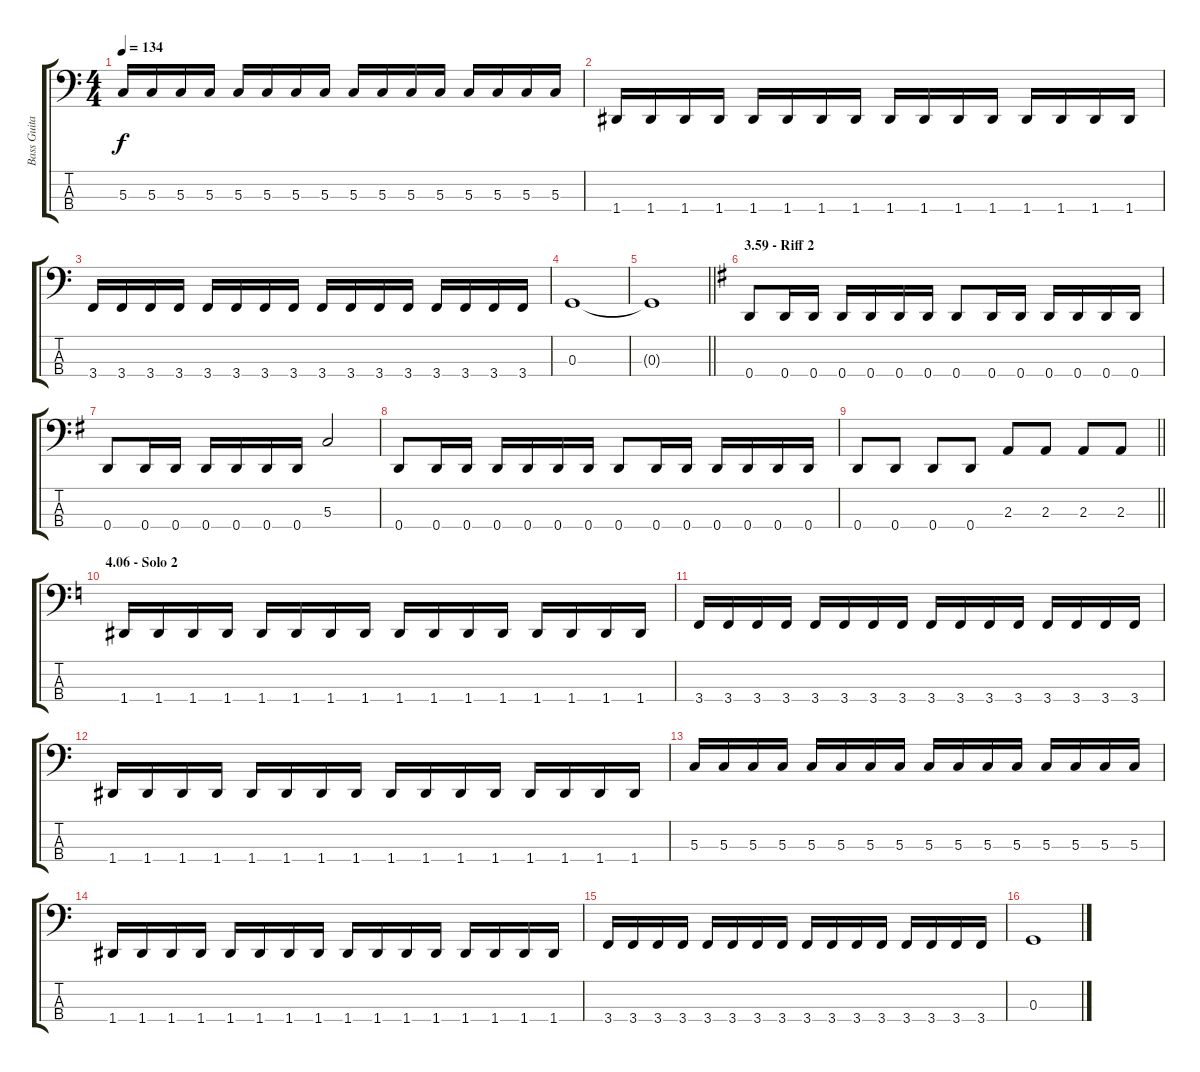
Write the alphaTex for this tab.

\track ("Bass Guitar" "Bass Guita") {instrument electricbassfinger}
\staff {score tabs}
\tuning (F2 C2 G1 D1) {hide}
\ts (4 4)
\tempo 134
\clef f4
\ks aminor
5.3.16{dy f} 5.3.16 5.3.16 5.3.16 5.3.16 5.3.16 5.3.16 5.3.16 5.3.16 5.3.16 5.3.16 5.3.16 5.3.16 5.3.16 5.3.16 5.3.16 |
1.4.16 1.4.16 1.4.16 1.4.16 1.4.16 1.4.16 1.4.16 1.4.16 1.4.16 1.4.16 1.4.16 1.4.16 1.4.16 1.4.16 1.4.16 1.4.16 |
3.4.16 3.4.16 3.4.16 3.4.16 3.4.16 3.4.16 3.4.16 3.4.16 3.4.16 3.4.16 3.4.16 3.4.16 3.4.16 3.4.16 3.4.16 3.4.16 |
0.3.1 |
\barLineRight lightlight
0.3{t}.1 |
\section ("" "3.59 - Riff 2")
\ks eminor
0.4.8 0.4.16 0.4.16 0.4.16 0.4.16 0.4.16 0.4.16 0.4.8 0.4.16 0.4.16 0.4.16 0.4.16 0.4.16 0.4.16 |
0.4.8 0.4.16 0.4.16 0.4.16 0.4.16 0.4.16 0.4.16 5.3.2 |
0.4.8 0.4.16 0.4.16 0.4.16 0.4.16 0.4.16 0.4.16 0.4.8 0.4.16 0.4.16 0.4.16 0.4.16 0.4.16 0.4.16 |
\barLineRight lightlight
0.4.8 0.4.8 0.4.8 0.4.8 2.3.8 2.3.8 2.3.8 2.3.8 |
\section ("" "4.06 - Solo 2")
\ks aminor
1.4.16 1.4.16 1.4.16 1.4.16 1.4.16 1.4.16 1.4.16 1.4.16 1.4.16 1.4.16 1.4.16 1.4.16 1.4.16 1.4.16 1.4.16 1.4.16 |
3.4.16 3.4.16 3.4.16 3.4.16 3.4.16 3.4.16 3.4.16 3.4.16 3.4.16 3.4.16 3.4.16 3.4.16 3.4.16 3.4.16 3.4.16 3.4.16 |
1.4.16 1.4.16 1.4.16 1.4.16 1.4.16 1.4.16 1.4.16 1.4.16 1.4.16 1.4.16 1.4.16 1.4.16 1.4.16 1.4.16 1.4.16 1.4.16 |
5.3.16 5.3.16 5.3.16 5.3.16 5.3.16 5.3.16 5.3.16 5.3.16 5.3.16 5.3.16 5.3.16 5.3.16 5.3.16 5.3.16 5.3.16 5.3.16 |
1.4.16 1.4.16 1.4.16 1.4.16 1.4.16 1.4.16 1.4.16 1.4.16 1.4.16 1.4.16 1.4.16 1.4.16 1.4.16 1.4.16 1.4.16 1.4.16 |
3.4.16 3.4.16 3.4.16 3.4.16 3.4.16 3.4.16 3.4.16 3.4.16 3.4.16 3.4.16 3.4.16 3.4.16 3.4.16 3.4.16 3.4.16 3.4.16 |
0.3.1
